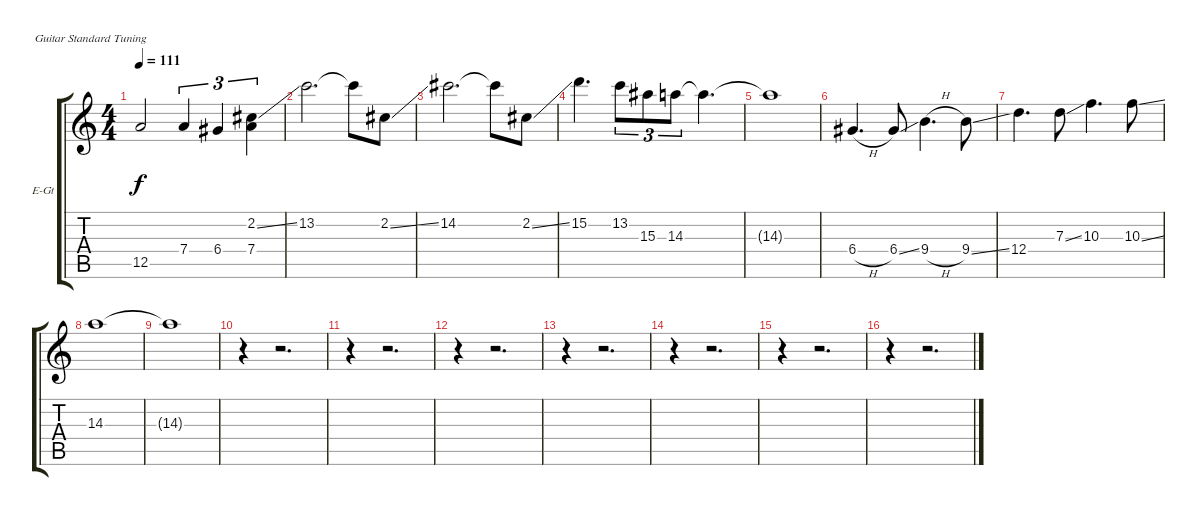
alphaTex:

\bracketExtendMode groupsimilarinstruments
\firstSystemTrackNameOrientation horizontal
\otherSystemsTrackNameOrientation horizontal
\track ("Matt - Overdriven Guitar" "E-Gt") {instrument distortionguitar}
\staff {score tabs}
\tuning (E4 B3 G3 D3 A2 E2)
\ts (4 4)
\tempo 111
\clef g2
\ks c
12.5{t}.2{dy f} 7.4.4{tu (3 2)} 6.4.4{tu (3 2)} (2.2{ss} 7.4).4{tu (3 2)} |
13.2.2{d} 13.2{t}.8 2.2{ss}.8 |
14.2.2{d} 14.2{t}.8 2.2{ss}.8 |
15.2.4{d} 13.2.8{tu (3 2)} 15.3.8{tu (3 2)} 14.3.8{tu (3 2)} 14.3{t}.4{d} |
14.3{t}.1 |
6.4{h}.4{d} 6.4{ss}.8 9.4{h}.4{d} 9.4{ss}.8 |
12.4.4{d} 7.3{ss}.8 10.3.4{d} 10.3{ss}.8 |
14.3.1 |
14.3{t}.1 |
r.4 r.2{d} |
r.4 r.2{d} |
r.4 r.2{d} |
r.4 r.2{d} |
r.4 r.2{d} |
r.4 r.2{d} |
r.4 r.2{d}
